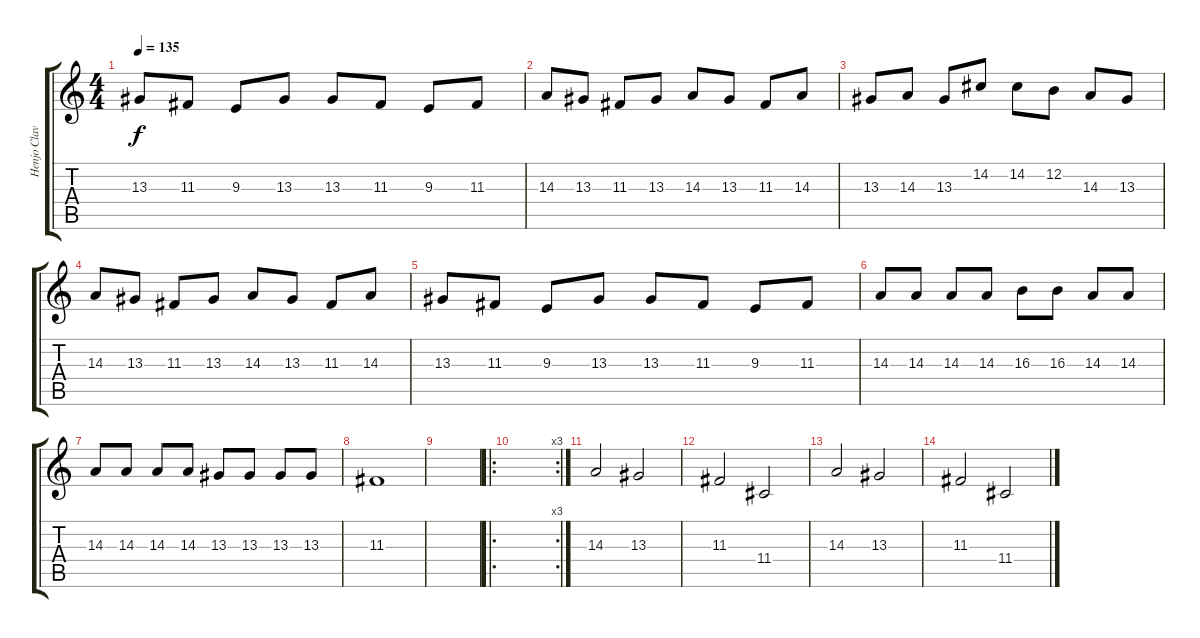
\track ("Henjo Claviers" "Henjo Clav") {instrument clavinet}
\staff {score tabs}
\tuning (E4 B3 G3 D3 A2 E2) {hide}
\ts (4 4)
\tempo 135
\clef g2
\ks c
13.3.8{dy f} 11.3.8 9.3.8 13.3.8 13.3.8 11.3.8 9.3.8 11.3.8 |
14.3.8 13.3.8 11.3.8 13.3.8 14.3.8 13.3.8 11.3.8 14.3.8 |
13.3.8 14.3.8 13.3.8 14.2.8 14.2.8 12.2.8 14.3.8 13.3.8 |
14.3.8 13.3.8 11.3.8 13.3.8 14.3.8 13.3.8 11.3.8 14.3.8 |
13.3.8 11.3.8 9.3.8 13.3.8 13.3.8 11.3.8 9.3.8 11.3.8 |
14.3.8 14.3.8 14.3.8 14.3.8 16.3.8 16.3.8 14.3.8 14.3.8 |
14.3.8 14.3.8 14.3.8 14.3.8 13.3.8 13.3.8 13.3.8 13.3.8 |
11.3.1 |
|
\ro
\rc 3
|
14.3.2 13.3.2 |
11.3.2 11.4.2 |
14.3.2{instrument synthvoice} 13.3.2 |
11.3.2 11.4.2
